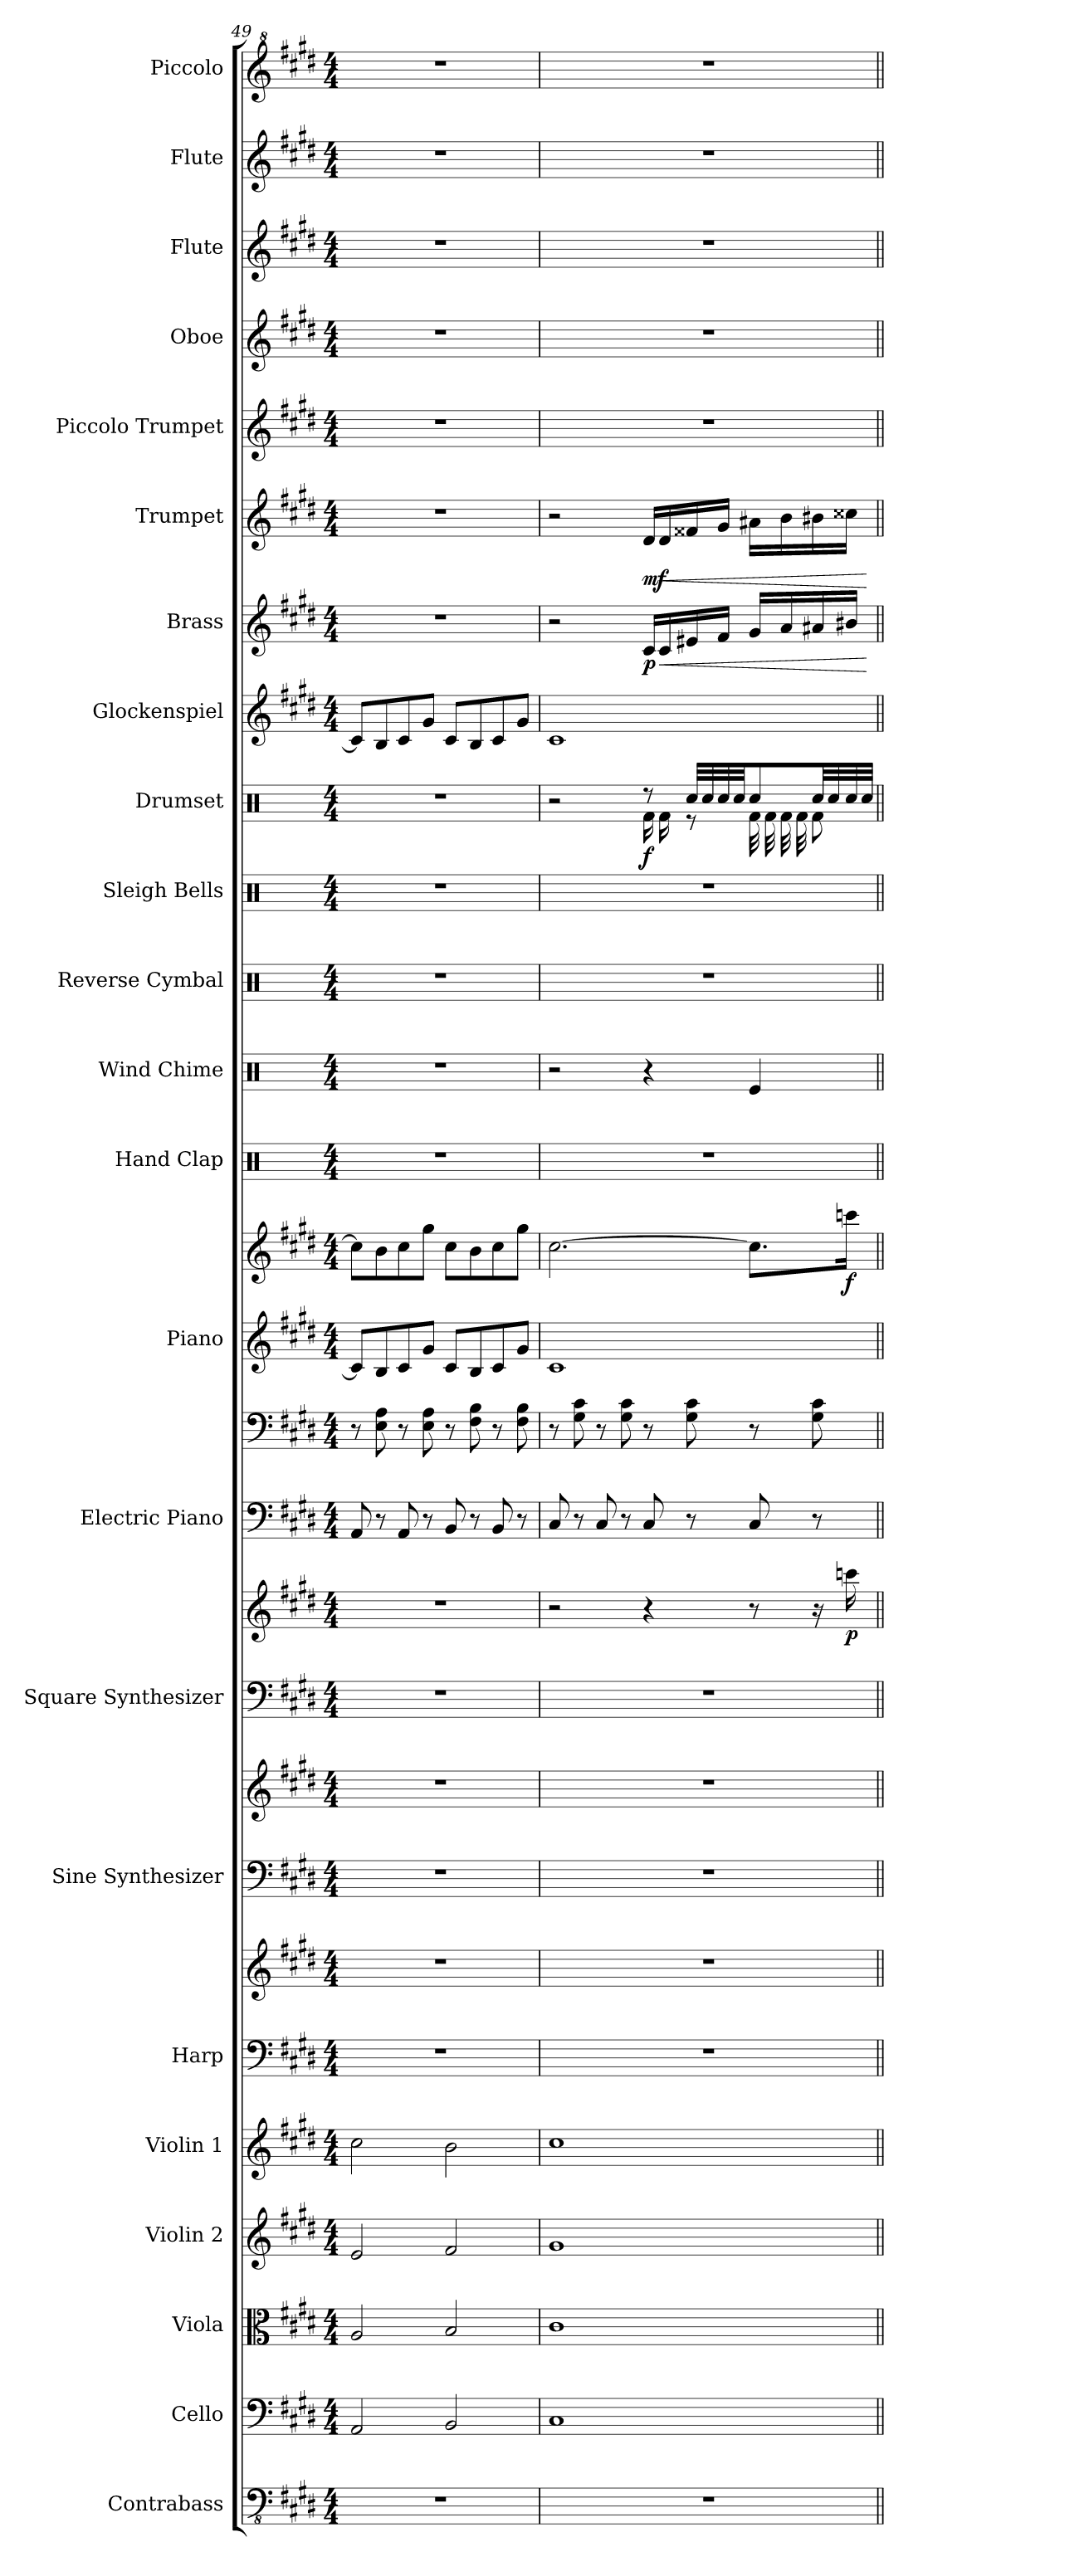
**kern	**kern	**kern	**kern	**kern	**kern	**kern	**kern	**kern	**kern	**kern	**dynam	**kern	**kern	**kern	**kern	**dynam	**kern	**kern	**kern	**kern	**kern	**dynam	**kern	**kern	**dynam	**kern	**dynam	**kern	**kern	**kern	**kern	**kern
*part23	*part22	*part21	*part20	*part19	*part18	*part18	*part17	*part17	*part16	*part16	*part16	*part15	*part15	*part14	*part14	*part14	*part13	*part12	*part11	*part10	*part9	*part9	*part8	*part7	*part7	*part6	*part6	*part5	*part4	*part3	*part2	*part1
*staff28	*staff27	*staff26	*staff25	*staff24	*staff23	*staff22	*staff21	*staff20	*staff19	*staff18	*staff18/19	*staff17	*staff16	*staff15	*staff14	*staff14/15	*staff13	*staff12	*staff11	*staff10	*staff9	*staff9	*staff8	*staff7	*staff7	*staff6	*staff6	*staff5	*staff4	*staff3	*staff2	*staff1
*I"Contrabass	*I"Cello	*I"Viola	*I"Violin 2	*I"Violin 1	*I"Harp	*	*I"Sine Synthesizer	*	*I"Square Synthesizer	*	*	*I"Electric Piano	*	*I"Piano	*	*	*I"Hand Clap	*I"Wind Chime	*I"Reverse Cymbal	*I"Sleigh Bells	*I"Drumset	*	*I"Glockenspiel	*I"Brass	*	*I"Trumpet	*	*I"Piccolo Trumpet	*I"Oboe	*I"Flute	*I"Flute	*I"Piccolo
*I'Cb.	*I'C.	*I'Vla.	*I'Vln. 2	*I'Vln. 1	*I'Hrp.	*	*I'Synth.	*	*I'Synth.	*	*	*I'El. Pno.	*	*I'Pno.	*	*	*I'Hd. Clp.	*I'Wnd. Chm.	*I'Rev. Cym.	*I'Sle. Be.	*I'Drs.	*	*I'Glk.	*I'Br.	*	*I'Tpt.	*	*I'P. Tpt.	*I'Ob.	*I'Fl.	*I'Fl.	*I'Picc.
*clefFv4	*clefF4	*clefC3	*clefG2	*clefG2	*clefF4	*clefG2	*clefF4	*clefG2	*clefF4	*clefG2	*	*clefF4	*clefF4	*clefG2	*clefG2	*	*clefX	*clefX	*clefX	*clefX	*clefX	*	*clefG2	*clefG2	*	*clefG2	*	*clefG2	*clefG2	*clefG2	*clefG2	*clefG^2
*	*	*	*	*	*	*	*	*	*	*	*	*	*	*	*	*	*	*	*	*	*	*	*ITrd-14c-24	*	*	*ITrd1c2	*	*ITrd-6c-10	*	*	*	*ITrd-7c-12
*k[f#c#g#d#]	*k[f#c#g#d#]	*k[f#c#g#d#]	*k[f#c#g#d#]	*k[f#c#g#d#]	*k[f#c#g#d#]	*k[f#c#g#d#]	*k[f#c#g#d#]	*k[f#c#g#d#]	*k[f#c#g#d#]	*k[f#c#g#d#]	*	*k[f#c#g#d#]	*k[f#c#g#d#]	*k[f#c#g#d#]	*k[f#c#g#d#]	*	*k[]	*k[]	*k[]	*k[]	*k[]	*	*k[f#c#g#d#]	*k[f#c#g#d#]	*	*k[f#c#]	*	*k[f#c#]	*k[f#c#g#d#]	*k[f#c#g#d#]	*k[f#c#g#d#]	*k[f#c#g#d#]
*M4/4	*M4/4	*M4/4	*M4/4	*M4/4	*M4/4	*M4/4	*M4/4	*M4/4	*M4/4	*M4/4	*	*M4/4	*M4/4	*M4/4	*M4/4	*	*M4/4	*M4/4	*M4/4	*M4/4	*M4/4	*	*M4/4	*M4/4	*	*M4/4	*	*M4/4	*M4/4	*M4/4	*M4/4	*M4/4
=49	=49	=49	=49	=49	=49	=49	=49	=49	=49	=49	=49	=49	=49	=49	=49	=49	=49	=49	=49	=49	=49	=49	=49	=49	=49	=49	=49	=49	=49	=49	=49	=49
1r	2AA/	2A/	2e/	2cc#\	1r	1r	1r	1r	1r	1r	.	8AA/	8r	8c#/L]	8cc#\L]	.	1r	1r	1r	1r	1r	.	8ccc#/L]	1r	.	1r	.	1r	1r	1r	1r	1r
.	.	.	.	.	.	.	.	.	.	.	.	8r	8E\ 8A\	8B/	8b\	.	.	.	.	.	.	.	8bb/	.	.	.	.	.	.	.	.	.
.	.	.	.	.	.	.	.	.	.	.	.	8AA/	8r	8c#/	8cc#\	.	.	.	.	.	.	.	8ccc#/	.	.	.	.	.	.	.	.	.
.	.	.	.	.	.	.	.	.	.	.	.	8r	8E\ 8A\	8g#/J	8gg#\J	.	.	.	.	.	.	.	8ggg#/J	.	.	.	.	.	.	.	.	.
.	2BB/	2B/	2f#/	2b\	.	.	.	.	.	.	.	8BB/	8r	8c#/L	8cc#\L	.	.	.	.	.	.	.	8ccc#/L	.	.	.	.	.	.	.	.	.
.	.	.	.	.	.	.	.	.	.	.	.	8r	8F#\ 8B\	8B/	8b\	.	.	.	.	.	.	.	8bb/	.	.	.	.	.	.	.	.	.
.	.	.	.	.	.	.	.	.	.	.	.	8BB/	8r	8c#/	8cc#\	.	.	.	.	.	.	.	8ccc#/	.	.	.	.	.	.	.	.	.
.	.	.	.	.	.	.	.	.	.	.	.	8r	8F#\ 8B\	8g#/J	8gg#\J	.	.	.	.	.	.	.	8ggg#/J	.	.	.	.	.	.	.	.	.
=50	=50	=50	=50	=50	=50	=50	=50	=50	=50	=50	=50	=50	=50	=50	=50	=50	=50	=50	=50	=50	=50	=50	=50	=50	=50	=50	=50	=50	=50	=50	=50	=50
*	*	*	*	*	*	*	*	*	*	*	*	*	*	*	*	*	*	*	*	*	*^	*	*	*	*	*	*	*	*	*	*	*
1r	1C#	1c#	1g#	1cc#	1r	1r	1r	1r	1r	2r	.	8C#/	8r	1c#	[2.cc#\	.	1r	2r	1r	1r	2r	2ryy	.	1ccc#	2r	.	2r	.	1r	1r	1r	1r	1r
.	.	.	.	.	.	.	.	.	.	.	.	8r	8G#\ 8c#\	.	.	.	.	.	.	.	.	.	.	.	.	.	.	.	.	.	.	.	.
.	.	.	.	.	.	.	.	.	.	.	.	8C#/	8r	.	.	.	.	.	.	.	.	.	.	.	.	.	.	.	.	.	.	.	.
.	.	.	.	.	.	.	.	.	.	.	.	8r	8G#\ 8c#\	.	.	.	.	.	.	.	.	.	.	.	.	.	.	.	.	.	.	.	.
!	!	!	!	!	!	!	!	!	!	!	!	!	!	!	!	!	!	!	!	!	!	!	!LO:DY:b	!	!	!LO:DY:b	!	!LO:DY:b	!	!	!	!	!
*	*	*	*	*	*	*	*	*	*	*	*	*	*	*	*	*	*	*	*	*	*tremolo	*	*	*	*	*	*	*	*	*	*	*	*
.	.	.	.	.	.	.	.	.	.	4r	.	8C#/	8r	.	.	.	.	4r	.	.	8r	16Rf\	f	.	16c#/LL	p	16c#/LL	mf	.	.	.	.	.
!	!	!	!	!	!	!	!	!	!	!	!	!	!	!	!	!	!	!	!	!	!	!	!	!	!	!LO:HP:b	!	!LO:HP:b	!	!	!	!	!
.	.	.	.	.	.	.	.	.	.	.	.	.	.	.	.	.	.	.	.	.	.	16Rf\	.	.	16c#/	<	16c#/	<	.	.	.	.	.
.	.	.	.	.	.	.	.	.	.	.	.	8r	8G#\ 8c#\	.	.	.	.	.	.	.	32Rcc/LLL	8r	.	.	16e#X/	.	16e#X/	.	.	.	.	.	.
.	.	.	.	.	.	.	.	.	.	.	.	.	.	.	.	.	.	.	.	.	32Rcc/	.	.	.	.	.	.	.	.	.	.	.	.
.	.	.	.	.	.	.	.	.	.	.	.	.	.	.	.	.	.	.	.	.	32Rcc/	.	.	.	16f#/JJ	.	16f#/JJ	.	.	.	.	.	.
.	.	.	.	.	.	.	.	.	.	.	.	.	.	.	.	.	.	.	.	.	32Rcc/	.	.	.	.	.	.	.	.	.	.	.	.
.	.	.	.	.	.	.	.	.	.	8r	.	8C#/	8r	.	8.cc#\L]	.	.	4Re/	.	.	8Rcc/	32Rf\LLL	.	.	16g#/LL	.	16g#X\LL	.	.	.	.	.	.
.	.	.	.	.	.	.	.	.	.	.	.	.	.	.	.	.	.	.	.	.	.	32Rf\	.	.	.	.	.	.	.	.	.	.	.
.	.	.	.	.	.	.	.	.	.	.	.	.	.	.	.	.	.	.	.	.	.	32Rf\	.	.	16a/	.	16a\	.	.	.	.	.	.
.	.	.	.	.	.	.	.	.	.	.	.	.	.	.	.	.	.	.	.	.	.	32Rf\	.	.	.	.	.	.	.	.	.	.	.
.	.	.	.	.	.	.	.	.	.	16r	.	8r	8G#\ 8c#\	.	.	.	.	.	.	.	32Rcc/	8Rf\J	.	.	16a#X/	.	16a#X\	.	.	.	.	.	.
.	.	.	.	.	.	.	.	.	.	.	.	.	.	.	.	.	.	.	.	.	32Rcc/	.	.	.	.	.	.	.	.	.	.	.	.
!	!	!	!	!	!	!	!	!	!	!	!LO:DY:b	!	!	!	!	!LO:DY:b	!	!	!	!	!	!	!	!	!	!	!	!	!	!	!	!	!
.	.	.	.	.	.	.	.	.	.	16cccn\	p	.	.	.	16cccn\Jk	f	.	.	.	.	32Rcc/	.	.	.	16b#X/JJ	.	16b#X\JJ	.	.	.	.	.	.
.	.	.	.	.	.	.	.	.	.	.	.	.	.	.	.	.	.	.	.	.	32Rcc/JJJ	.	.	.	.	.	.	.	.	.	.	.	.
*	*	*	*	*	*	*	*	*	*	*	*	*	*	*	*	*	*	*	*	*	*Xtremolo	*	*	*	*	*	*	*	*	*	*	*	*
*	*	*	*	*	*	*	*	*	*	*	*	*	*	*	*	*	*	*	*	*	*v	*v	*	*	*	*	*	*	*	*	*	*	*
.	.	.	.	.	.	.	.	.	.	.	.	.	.	.	.	.	.	.	.	.	.	.	.	.	[	.	[	.	.	.	.	.
=||	=||	=||	=||	=||	=||	=||	=||	=||	=||	=||	=||	=||	=||	=||	=||	=||	=||	=||	=||	=||	=||	=||	=||	=||	=||	=||	=||	=||	=||	=||	=||	=||
*-	*-	*-	*-	*-	*-	*-	*-	*-	*-	*-	*-	*-	*-	*-	*-	*-	*-	*-	*-	*-	*-	*-	*-	*-	*-	*-	*-	*-	*-	*-	*-	*-
